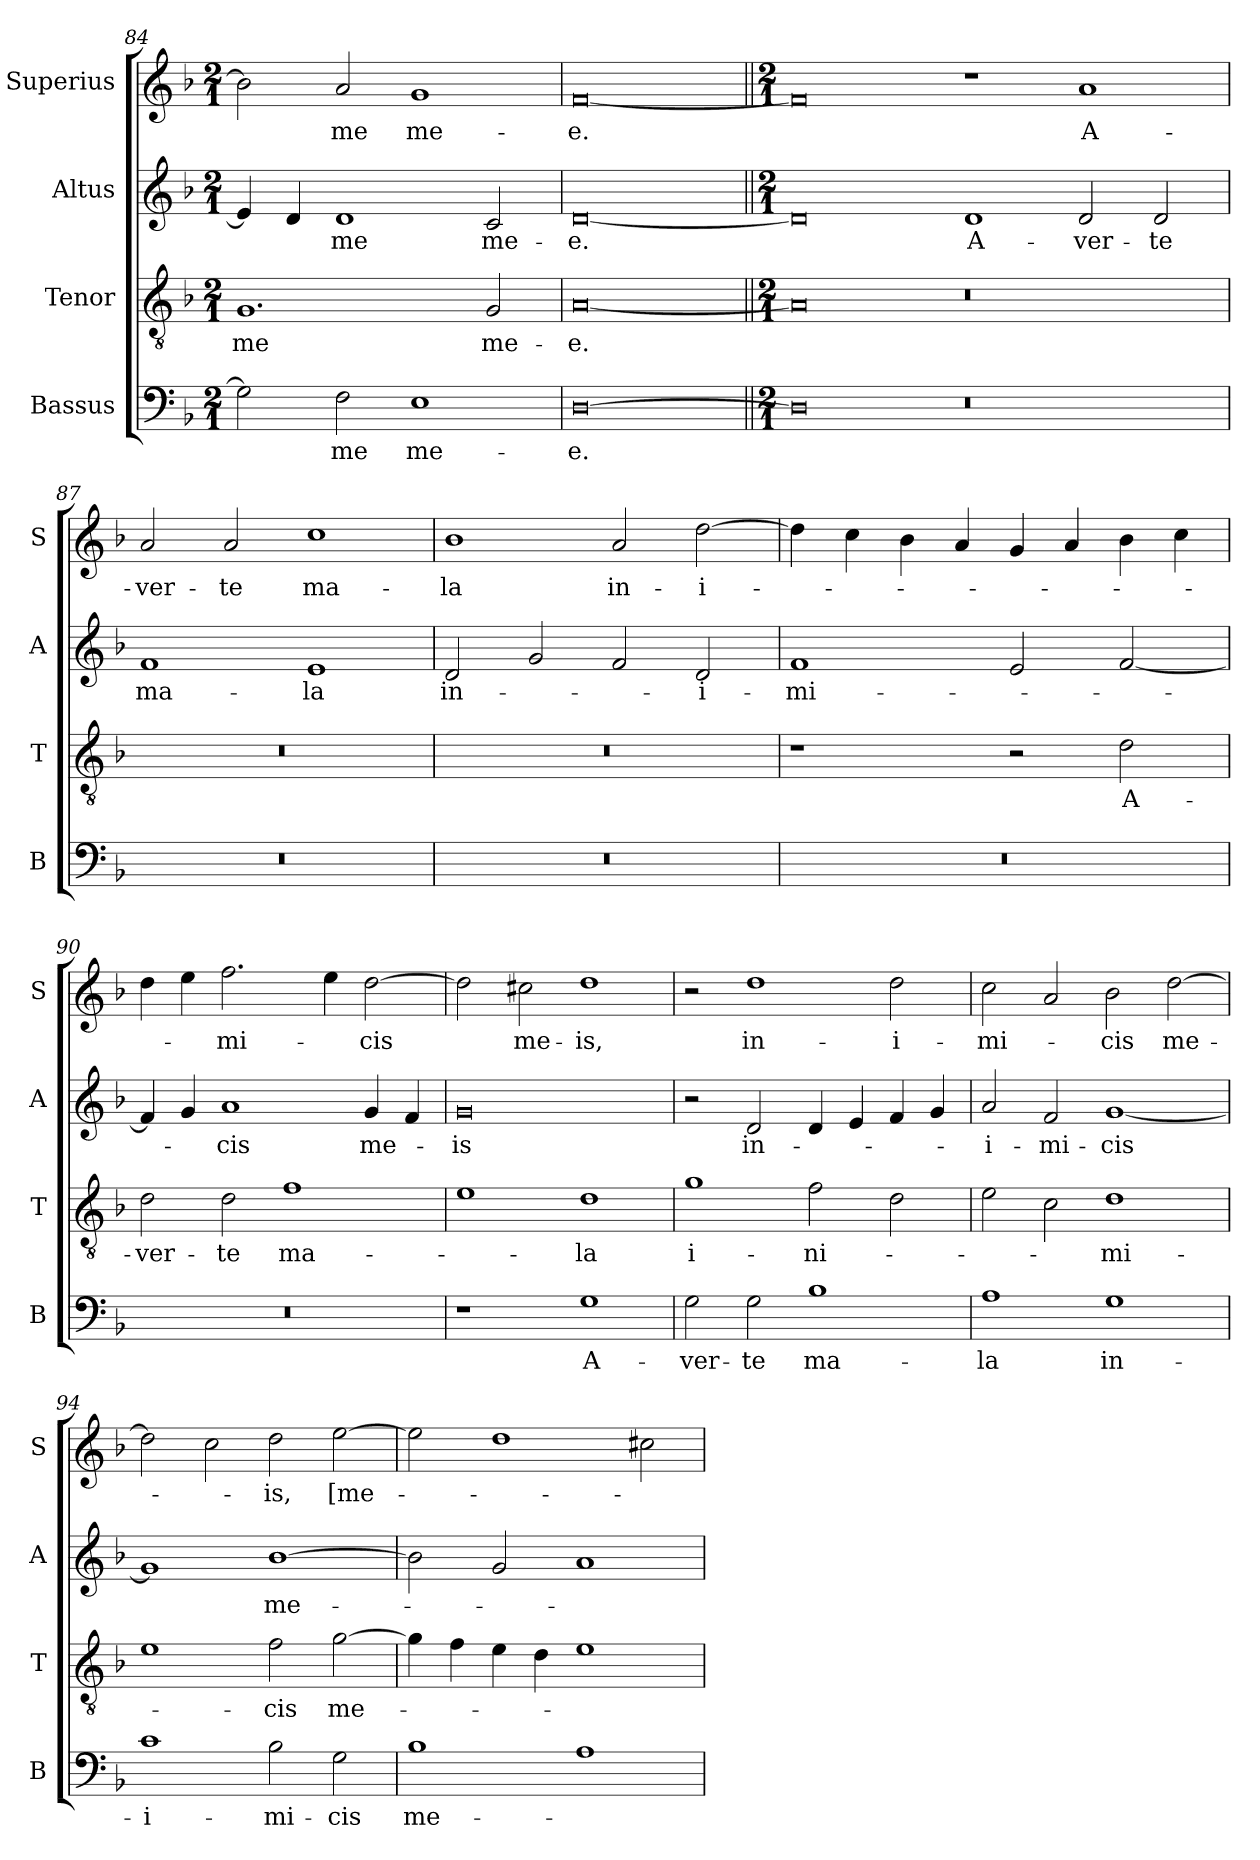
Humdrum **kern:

**kern	**text	**kern	**text	**kern	**text	**kern	**text
*part4	*part4	*part3	*part3	*part2	*part2	*part1	*part1
*staff4	*staff4	*staff3	*staff3	*staff2	*staff2	*staff1	*staff1
*I"Bassus	*	*I"Tenor	*	*I"Altus	*	*I"Superius	*
*I'B	*	*I'T	*	*I'A	*	*I'S	*
*clefF4	*	*clefGv2	*	*clefG2	*	*clefG2	*
*k[b-]	*	*k[b-]	*	*k[b-]	*	*k[b-]	*
*F:	*	*F:	*	*F:	*	*F:	*
*M2/1	*	*M2/1	*	*M2/1	*	*M2/1	*
=84	=84	=84	=84	=84	=84	=84	=84
2G]	.	1.G	-me	4e-]	.	2b-]	.
.	.	.	.	4d	.	.	.
2F	-me	.	.	1d	-me	2a	-me
1E	me-	.	.	.	.	1g	me-
.	.	2G	me-	2c	me-	.	.
=85	=85	=85	=85	=85	=85	=85	=85
[0D	-e.	[0A	-e.	[0d	-e.	[0f	-e.
=86||	=86||	=86||	=86||	=86||	=86||	=86||	=86||
*M2/1	*	*M2/1	*	*M2/1	*	*M2/1	*
0D]	.	0A]	.	0d]	.	0f]	.
0r	.	0r	.	1d	A-	1r	.
.	.	.	.	2d	-ver-	1a	A-
.	.	.	.	2d	-te	.	.
=87	=87	=87	=87	=87	=87	=87	=87
0r	.	0r	.	1f	ma-	2a	-ver-
.	.	.	.	.	.	2a	-te
.	.	.	.	1e	-la	1cc	ma-
=88	=88	=88	=88	=88	=88	=88	=88
0r	.	0r	.	2d	in-	1b-	-la
.	.	.	.	2g	.	.	.
.	.	.	.	2f	.	2a	in-
.	.	.	.	2d	-i-	[2dd	-i-
=89	=89	=89	=89	=89	=89	=89	=89
0r	.	1r	.	1f	-mi-	4dd]	.
.	.	.	.	.	.	4cc	.
.	.	.	.	.	.	4b-	.
.	.	.	.	.	.	4a	.
.	.	2r	.	2e	.	4g	.
.	.	.	.	.	.	4a	.
.	.	2d	A-	[2f	.	4b-	.
.	.	.	.	.	.	4cc	.
=90	=90	=90	=90	=90	=90	=90	=90
0r	.	2d	-ver-	4f]	.	4dd	.
.	.	.	.	4g	.	4ee	.
.	.	2d	-te	1a	-cis	2.ff	-mi-
.	.	1f	ma-	.	.	.	.
.	.	.	.	.	.	4ee	.
.	.	.	.	4g	me-	[2dd	-cis
.	.	.	.	4f	.	.	.
=91	=91	=91	=91	=91	=91	=91	=91
1r	.	1e	.	0g	-is	2dd]	.
.	.	.	.	.	.	2cc#X	me-
1G	A-	1d	-la	.	.	1dd	-is,
=92	=92	=92	=92	=92	=92	=92	=92
2G	-ver-	1g	i-	2r	.	2r	.
2G	-te	.	.	2d	in-	1dd	in-
1B-	ma-	2f	-ni-	4d	.	.	.
.	.	.	.	4e	.	.	.
.	.	2d	.	4f	.	2dd	-i-
.	.	.	.	4g	.	.	.
=93	=93	=93	=93	=93	=93	=93	=93
1A	-la	2e	.	2a	-i-	2cc	-mi-
.	.	2c	.	2f	-mi-	2a	.
1G	in-	1d	-mi-	[1g	-cis	2b-	-cis
.	.	.	.	.	.	[2dd	me-
=94	=94	=94	=94	=94	=94	=94	=94
1c	-i-	1e	.	1g]	.	2dd]	.
.	.	.	.	.	.	2cc	.
2B-	-mi-	2f	-cis	[1b-	me-	2dd	-is,
2G	-cis	[2g	me-	.	.	[2ee	[me-
=95	=95	=95	=95	=95	=95	=95	=95
1B-	me-	4g]	.	2b-]	.	2ee]	.
.	.	4f	.	.	.	.	.
.	.	4e	.	2g	.	1dd	.
.	.	4d	.	.	.	.	.
1A	.	1e	.	1a	.	.	.
.	.	.	.	.	.	2cc#X	.
=	=	=	=	=	=	=	=
*-	*-	*-	*-	*-	*-	*-	*-
